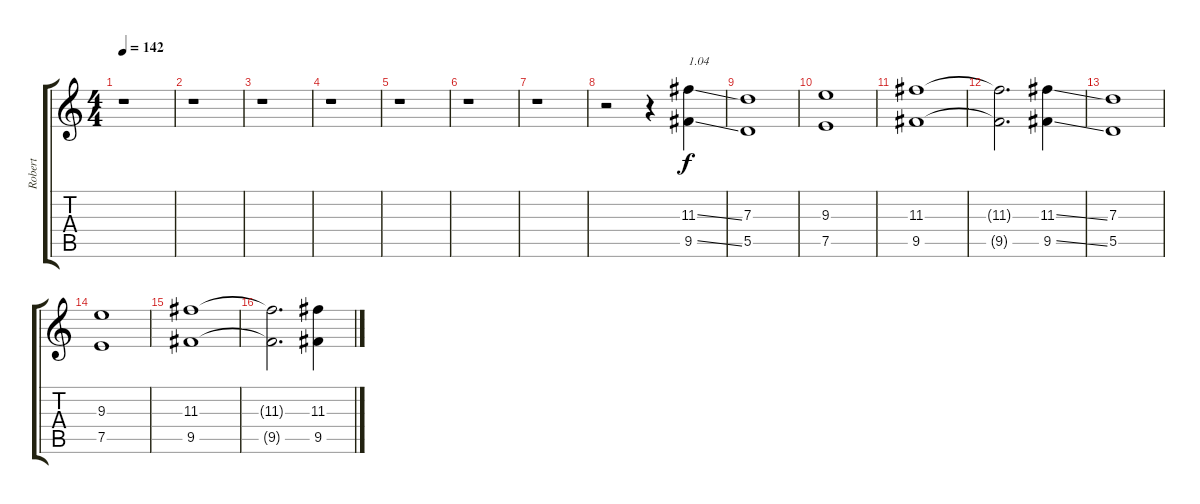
\track ("Robert" "Robert") {instrument electricguitarclean}
\staff {score tabs}
\tuning (E4 B3 G3 D3 A2 E2) {hide}
\ts (4 4)
\tempo 142
\clef g2
\ks c
r.1{dy f} |
r.1 |
r.1 |
r.1 |
r.1 |
r.1 |
r.1 |
r.2 r.4 (11.3{ss} 9.5{ss}).4{txt "1.04"} |
(7.3 5.5).1 |
(9.3 7.5).1 |
(11.3 9.5).1 |
(11.3{t} 9.5{t}).2{d} (11.3{ss} 9.5{ss}).4 |
(7.3 5.5).1 |
(9.3 7.5).1 |
(11.3 9.5).1 |
(11.3{t} 9.5{t}).2{d} (11.3{ss} 9.5{ss}).4
